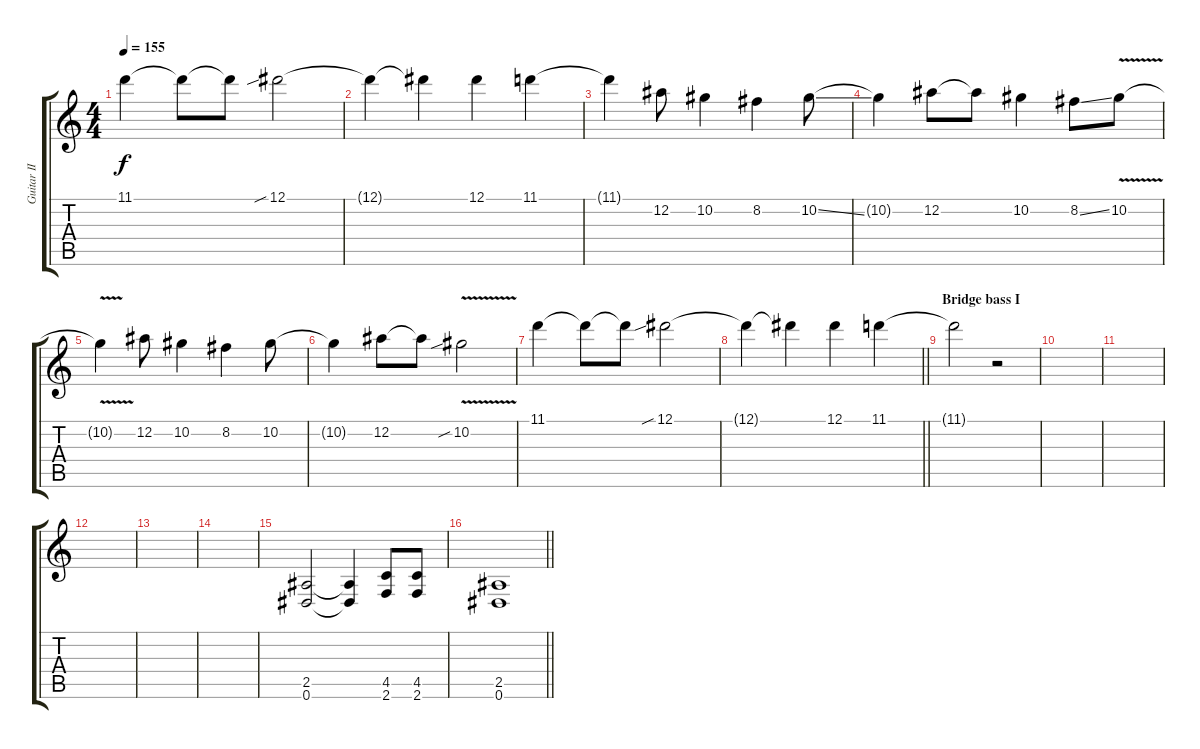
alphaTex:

\track ("Guitar II" "Guitar II") {instrument distortionguitar}
\staff {score tabs}
\tuning (Eb4 Bb3 Gb3 Db3 Ab2 Eb2) {hide}
\ts (4 4)
\tempo 155
\clef g2
\ks c
11.1.4{dy f} 11.1{t}.8 11.1{t}.8 12.1{sib}.2 |
12.1{t}.4 12.1{t}.4 12.1.4 11.1.4 |
11.1{t}.4 12.2.8 10.2.4 8.2.4 10.2{ss}.8 |
10.2{t}.4 12.2.8 12.2{t}.8 10.2.4 8.2{ss}.8 10.2{v}.8 |
10.2{t}.4 12.2.8 10.2.4 8.2.4 10.2.8 |
10.2{t}.4 12.2.8 12.2{t}.8 10.2{v sib}.2 |
11.1.4 11.1{t}.8 11.1{t}.8 12.1{sib}.2 |
\barLineRight lightlight
12.1{t}.4 12.1{t}.4 12.1.4 11.1.4 |
\section ("" "Bridge bass I")
11.1{t}.2 r.2 |
|
|
|
|
|
(2.5 0.6).2 (2.5{t} 0.6{t}).4 (4.5 2.6).8 (4.5 2.6).8 |
\barLineRight lightlight
(2.5 0.6).1
